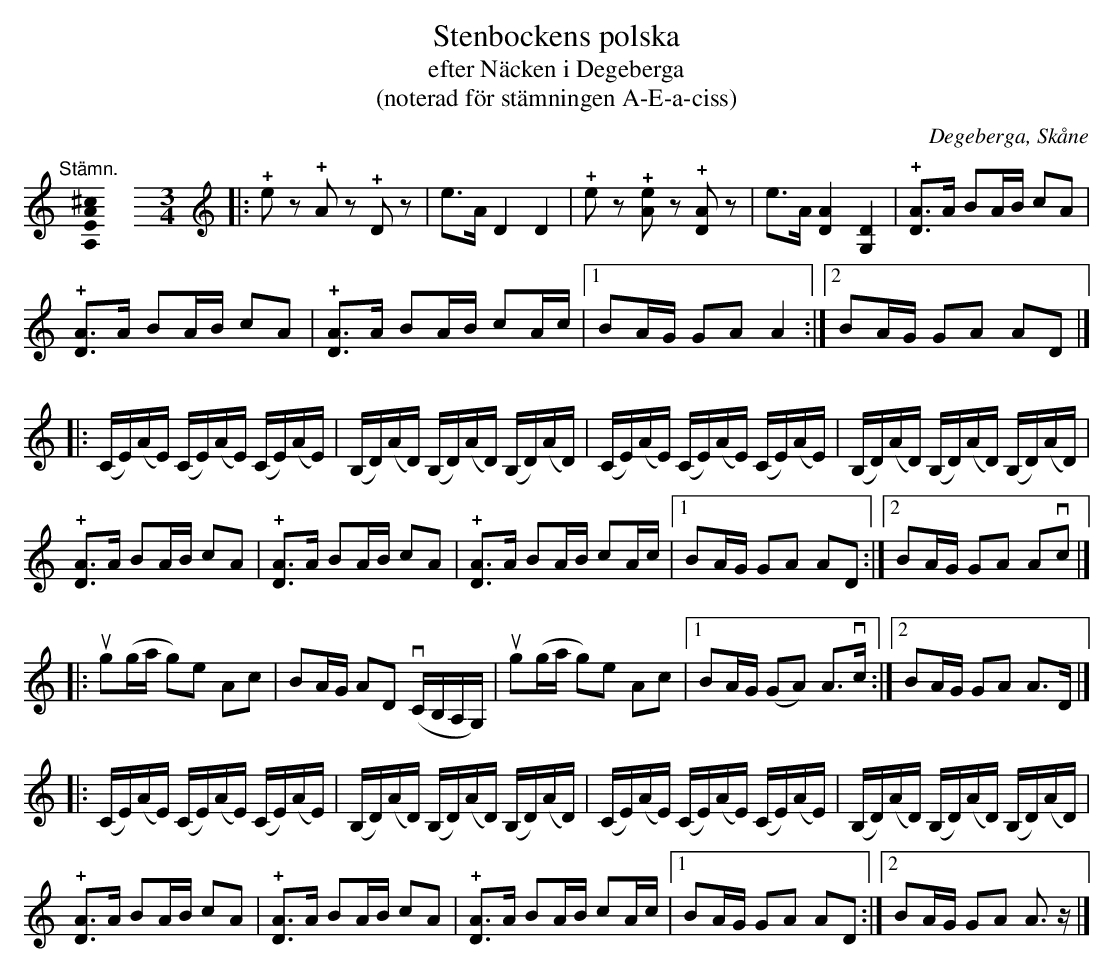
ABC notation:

X:1
T:Stenbockens polska
T:efter Näcken i Degeberga
T:(noterad för stämningen A-E-a-ciss)
O:Degeberga, Skåne
U:o=+open+
M:none
K:A
[K:C]
"@-20,30 Stämn."[A,EA^c]0 \
[M:3/4]\
[L:1/4]\
[K:C clef=treble]\
[L:1/8]|: !+!ez !+!Az !+!Dz | e>A D2 D2 | !+!ez !+![Ae]z !+![DA]z | e>A [DA]2 [G,D]2 | !+![DA]>A BA/B/ cA |
 !+![DA]>A BA/B/ cA | !+![DA]>A BA/B/ cA/c/ |1 BA/G/ GA A2 :|2 BA/G/ GA AD |]
[L:1/16]|: (CE)(AE) (CE)(AE) (CE)(AE) | (B,D)(AD) (B,D)(AD) (B,D)(AD) | (CE)(AE) (CE)(AE) (CE)(AE) | (B,D)(AD) (B,D)(AD) (B,D)(AD) |
[L:1/8] !+![DA]>A BA/B/ cA | !+![DA]>A BA/B/ cA | !+![DA]>A BA/B/ cA/c/ |1 BA/G/ GA AD :|2 BA/G/ GA Avc |]
[L:1/8] |: ug(g/a/ g)e Ac | BA/G/ AD v(C/B,/A,/G,/) | ug(g/a/ g)e Ac |1 BA/G/ (GA) A>vc :|2 BA/G/ GA A>D |]
[L:1/16]|: (CE)(AE) (CE)(AE) (CE)(AE) | (B,D)(AD) (B,D)(AD) (B,D)(AD) | (CE)(AE) (CE)(AE) (CE)(AE) | (B,D)(AD) (B,D)(AD) (B,D)(AD) |
[L:1/8] !+![DA]>A BA/B/ cA | !+![DA]>A BA/B/ cA | !+![DA]>A BA/B/ cA/c/ |1 BA/G/ GA AD :|2 BA/G/ GA A>z |]
